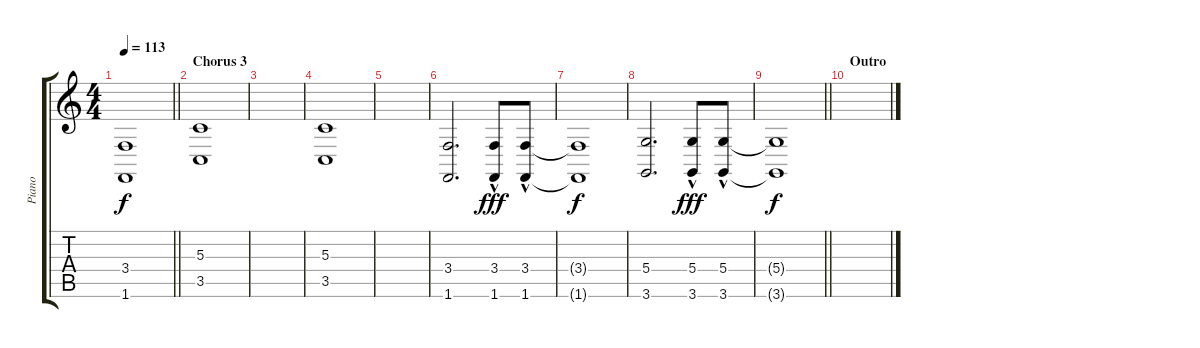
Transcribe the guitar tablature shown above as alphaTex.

\track ("Piano" "Piano") {instrument acousticgrandpiano}
\staff {score tabs}
\tuning (E4 B3 G3 D3 A2 E2) {hide}
\ts (4 4)
\tempo 113
\clef g2
\barLineRight lightlight
\ks c
(3.4{t} 1.6{t}).1{dy f} |
\section ("" "Chorus 3")
(5.3 3.5).1 |
|
(5.3 3.5).1 |
|
(3.4 1.6).2{d} (3.4{hac} 1.6{hac}).8{dy fff} (3.4{hac} 1.6{hac}).8 |
(3.4{t} 1.6{t}).1{dy f} |
(5.4 3.6).2{d} (5.4{hac} 3.6{hac}).8{dy fff} (5.4{hac} 3.6{hac}).8 |
\barLineRight lightlight
(5.4{t} 3.6{t}).1{dy f} |
\section ("" "Outro")
